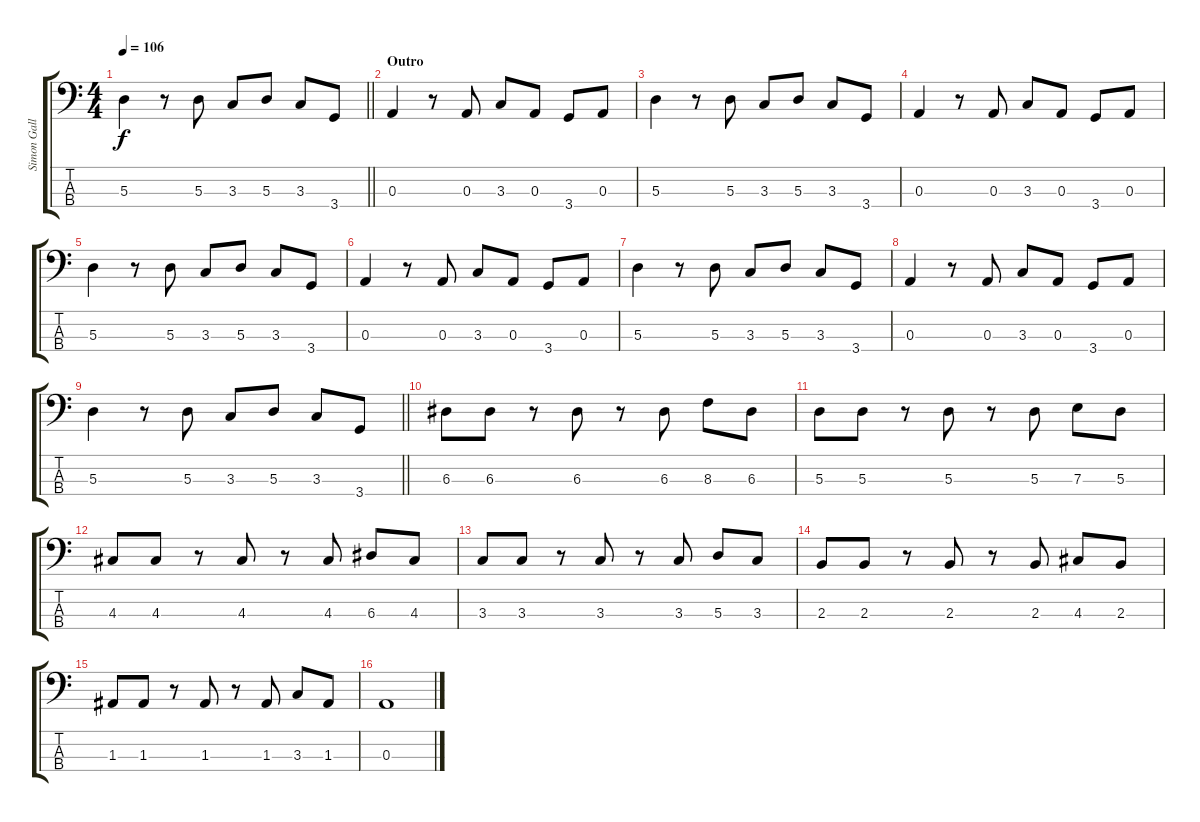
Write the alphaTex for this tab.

\track ("Simon Gallup" "Simon Gall") {instrument electricbasspick}
\staff {score tabs}
\tuning (G2 D2 A1 E1) {hide}
\ts (4 4)
\tempo 106
\clef f4
\barLineRight lightlight
\ks c
5.3.4{dy f} r.8 5.3.8 3.3.8 5.3.8 3.3.8 3.4.8 |
\section ("" "Outro")
0.3.4 r.8 0.3.8 3.3.8 0.3.8 3.4.8 0.3.8 |
5.3.4 r.8 5.3.8 3.3.8 5.3.8 3.3.8 3.4.8 |
0.3.4 r.8 0.3.8 3.3.8 0.3.8 3.4.8 0.3.8 |
5.3.4 r.8 5.3.8 3.3.8 5.3.8 3.3.8 3.4.8 |
0.3.4 r.8 0.3.8 3.3.8 0.3.8 3.4.8 0.3.8 |
5.3.4 r.8 5.3.8 3.3.8 5.3.8 3.3.8 3.4.8 |
0.3.4 r.8 0.3.8 3.3.8 0.3.8 3.4.8 0.3.8 |
\barLineRight lightlight
5.3.4 r.8 5.3.8 3.3.8 5.3.8 3.3.8 3.4.8 |
6.3.8 6.3.8 r.8 6.3.8 r.8 6.3.8 8.3.8 6.3.8 |
5.3.8 5.3.8 r.8 5.3.8 r.8 5.3.8 7.3.8 5.3.8 |
4.3.8 4.3.8 r.8 4.3.8 r.8 4.3.8 6.3.8 4.3.8 |
3.3.8 3.3.8 r.8 3.3.8 r.8 3.3.8 5.3.8 3.3.8 |
2.3.8 2.3.8 r.8 2.3.8 r.8 2.3.8 4.3.8 2.3.8 |
1.3.8 1.3.8 r.8 1.3.8 r.8 1.3.8 3.3.8 1.3.8 |
0.3.1
